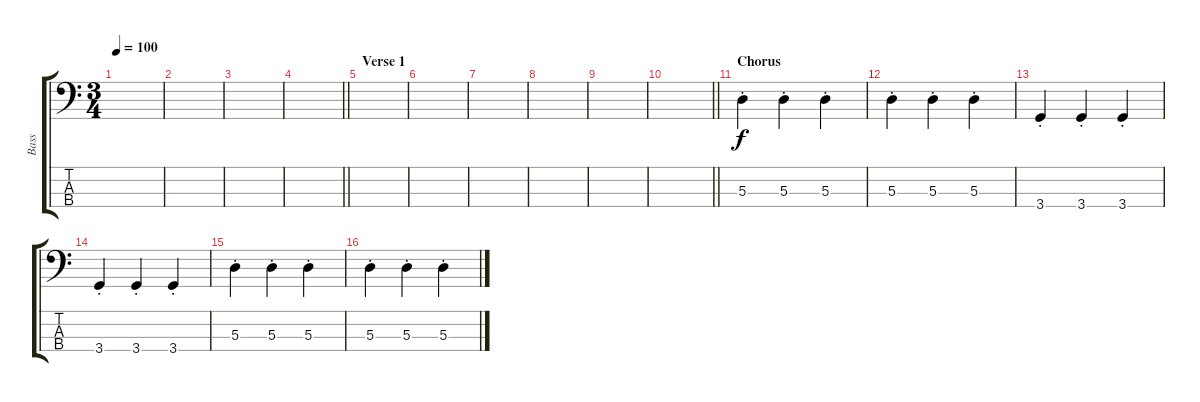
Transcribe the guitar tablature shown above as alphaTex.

\track ("Bass" "Bass") {instrument electricbassfinger}
\staff {score tabs}
\tuning (G2 D2 A1 E1) {hide}
\ts (3 4)
\tempo 100
\clef f4
\ks c
|
|
|
\barLineRight lightlight
|
\section ("" "Verse 1")
|
|
|
|
|
\barLineRight lightlight
|
\section ("" "Chorus")
5.3{st}.4 5.3{st}.4 5.3{st}.4 |
5.3{st}.4 5.3{st}.4 5.3{st}.4 |
3.4{st}.4 3.4{st}.4 3.4{st}.4 |
3.4{st}.4 3.4{st}.4 3.4{st}.4 |
5.3{st}.4 5.3{st}.4 5.3{st}.4 |
5.3{st}.4 5.3{st}.4 5.3{st}.4
